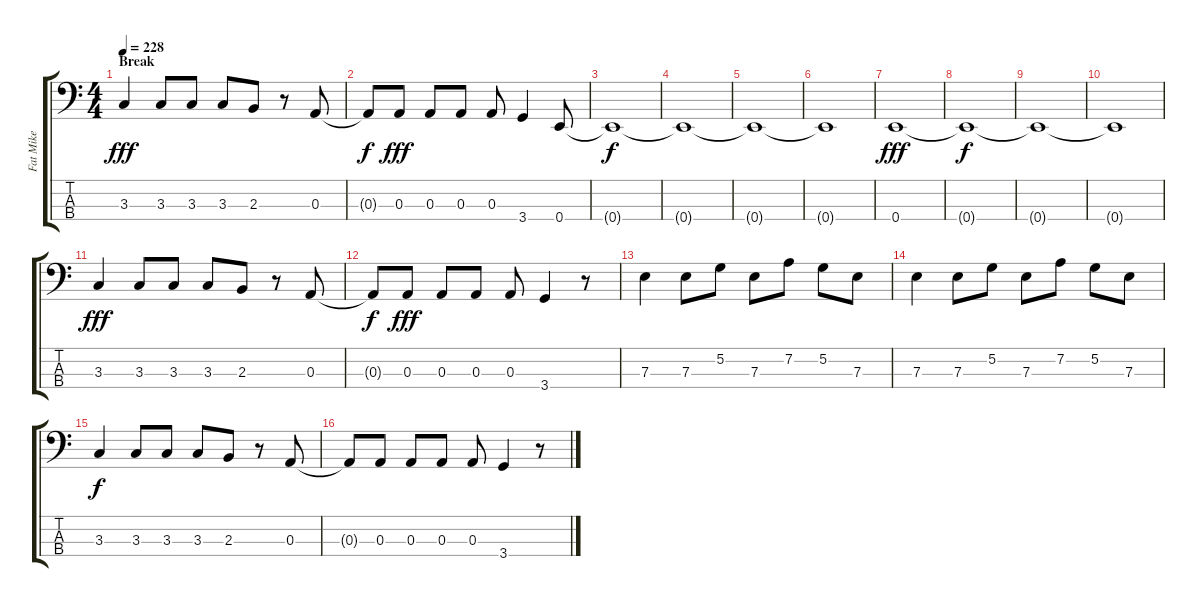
\track ("Fat Mike" "Fat Mike") {instrument electricbasspick}
\staff {score tabs}
\tuning (G2 D2 A1 E1) {hide}
\ts (4 4)
\section ("" "Break")
\tempo 228
\clef f4
\ks c
3.3.4{dy fff} 3.3.8 3.3.8 3.3.8 2.3.8 r.8 0.3.8 |
0.3{t}.8{dy f} 0.3.8{dy fff} 0.3.8 0.3.8 0.3.8 3.4.4 0.4.8 |
0.4{t}.1{dy f} |
0.4{t}.1 |
0.4{t}.1 |
0.4{t}.1 |
0.4.1{dy fff} |
0.4{t}.1{dy f} |
0.4{t}.1 |
0.4{t}.1 |
3.3.4{dy fff} 3.3.8 3.3.8 3.3.8 2.3.8 r.8 0.3.8 |
0.3{t}.8{dy f} 0.3.8{dy fff} 0.3.8 0.3.8 0.3.8 3.4.4 r.8 |
7.3.4 7.3.8 5.2.8 7.3.8 7.2.8 5.2.8 7.3.8 |
7.3.4 7.3.8 5.2.8 7.3.8 7.2.8 5.2.8 7.3.8 |
3.3.4{dy f} 3.3.8 3.3.8 3.3.8 2.3.8 r.8 0.3.8 |
0.3{t}.8 0.3.8 0.3.8 0.3.8 0.3.8 3.4.4 r.8
